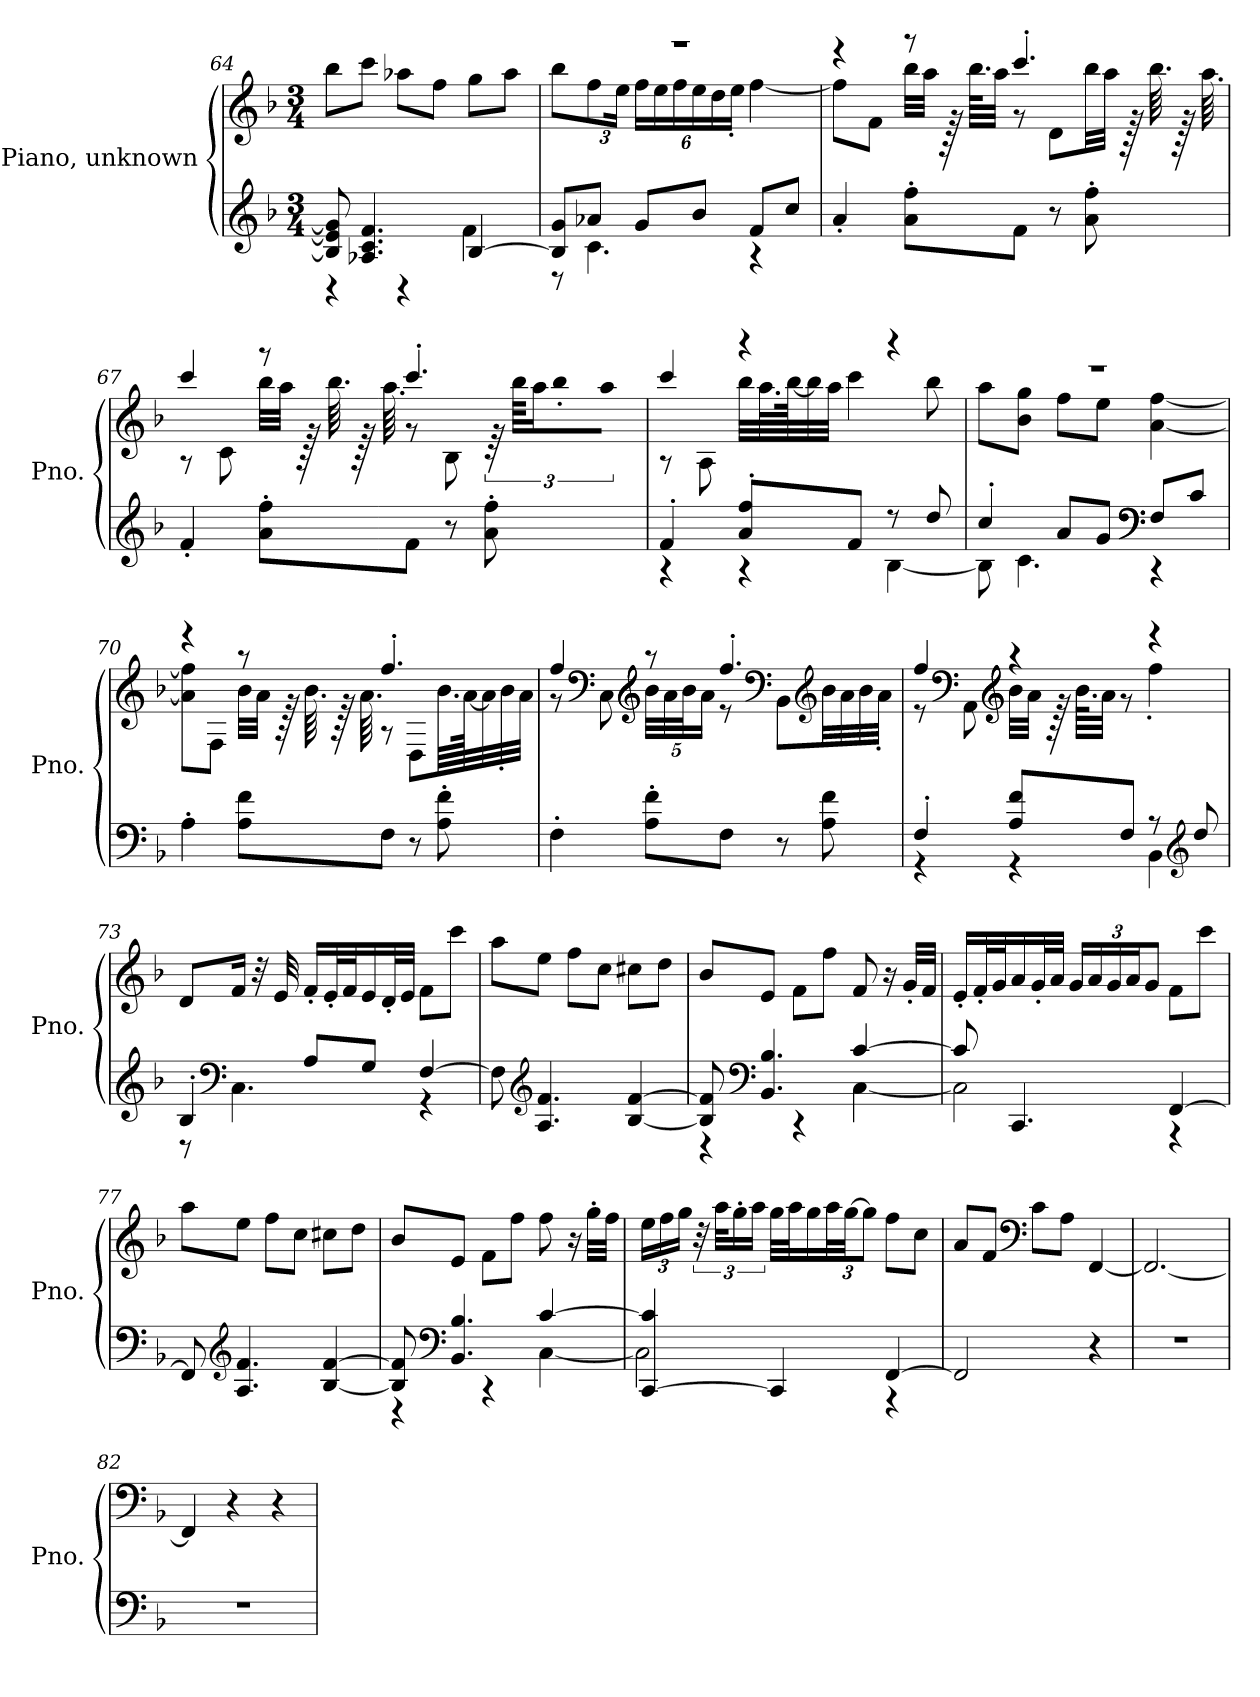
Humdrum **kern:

**kern	**kern
*part1	*part1
*staff2	*staff1
*I"Piano, unknown	*
*I'Pno.	*
*clefG2	*clefG2
*k[b-]	*k[b-]
*M3/4	*M3/4
=64	=64
*^	*
8B-/] 8e/] 8g/]	4r	8bb-\L
4.A-X/ 4.c/ 4.f/	.	8ccc\J
.	4r	8aa-X\L
.	.	8ff\J
[4B-/	4f\	8gg\L
.	.	8aa-\J
=65	=65	=65
*	*	*^
8B-/] 8g/L	8r	2.r	8bb-\L
*	*	*	*Xbrackettup
8a-X/J	4.c\	.	12ff\
.	.	.	24ee\Jk
8g/L	.	.	24ff\LL
.	.	.	24ee\
.	.	.	24ff\
8b-/J	.	.	24ee\
.	.	.	24dd\
.	.	.	24ee'\JJ
8f/L	4r	.	[4ff\
8cc/J	.	.	.
*v	*v	*	*
!!LO:LB:g=z	!!
=66	=66	=66
4a'/	4r	8ff\L]
.	.	8f\J
8a\' 8ff\'L	8r	32bb-\LLL
.	.	32aa\JJJ
.	.	128r
.	.	64.bb-\KLLL
.	.	32aa\JJJ
8f\J	4.ccc'/	8r
8r	.	8d\L
8a\' 8ff\'	.	32bb-\LL
.	.	32aa\JJJ
.	.	128r
.	.	64.bb-\
.	.	128r
.	.	64.aa\
=67	=67	=67
4f'/	4ccc/	8r
.	.	8c\
8a\' 8ff\'L	8r	32bb-\LLL
.	.	32aa\JJJ
.	.	128r
.	.	64.bb-\
.	.	128r
.	.	64.aa\
8f\J	4.ccc'/	8r
8r	.	8B-\
*	*	*brackettup
8a\' 8ff\'	.	96r
.	.	96bb-\KKLL
.	.	24aa\
.	.	32bb-'\L
.	.	32aa\JJJ
!!LO:LB:g=z	!!
=68	=68	=68
*^	*	*
4f'/	4r	4ccc/	8r
.	.	.	8A\
8a/' 8ff/'L	4r	4r	32bb-\LLL
.	.	.	64.aa\L
.	.	.	[128bb-\JK
.	.	.	32bb-\]
.	.	.	32aa\JJJ
8f/J	.	.	4ccc\
8r	[4B-\	4r	.
8dd/	.	.	8bb-\
=69	=69	=69	=69
4cc'/	8B-\]	2.r	8aa\L
.	4.c\	.	8b-\ 8gg\J
8a/L	.	.	8ff\L
8g/J	.	.	8ee\J
*clefF4	*	*	*
8F/L	4r	.	[4a\ [4ff\
8c/J	.	.	.
*v	*v	*	*
=70	=70	=70
4A'\	4r	8a\] 8ff\]L
.	.	8F\J
8A\ 8f\L	8r	32b-\LLL
.	.	32a\JJJ
.	.	128r
.	.	64.b-\
.	.	128r
.	.	64.a\
8F\J	4.ff'/	8r
8r	.	8D\L
8A\' 8f\'	.	64.b-\LLL
.	.	[128a\JK
.	.	32a\]
.	.	32b-'\
.	.	32a\JJJ
!!LO:LB:g=z	!!
=71	=71	=71
4F'\	4ff/	8r
*	*clefF4	*
.	.	8C\
*	*clefG2	*
*	*	*Xbrackettup
8A\' 8f\'L	8r	40b-\LLL
.	.	40a\
.	.	40b-\J
.	.	20a\JJ
8F\J	4.ff'/	8r
*	*clefF4	*
8r	.	8BB-\L
*	*clefG2	*
8A\ 8f\	.	32b-\LL
.	.	32a\
.	.	32b-\
.	.	32a'\JJJ
=72	=72	=72
*^	*	*
4F'/	4r	4ff/	8r
*	*	*clefF4	*
.	.	.	8AA\
*	*	*clefG2	*
8A/ 8f/L	4r	4r	32b-\LLL
.	.	.	32a\JJJ
.	.	.	128r
.	.	.	64.b-\KLLL
.	.	.	32a\JJJ
8F/J	.	.	8r
8r	4BB-\	4r	4ff'\
*clefG2	*	*	*
8dd/	.	.	.
*	*	*v	*v
!!LO:LB:g=z
=73	=73	=73
4B-'/	8r	8d/L
*clefF4	*	*
.	4.C\	16f/Jk
.	.	32r
.	.	32e/
8A/L	.	16f'/LL
.	.	32e'/L
.	.	32f/J
8G/J	.	16e/
.	.	32d'/L
.	.	32e/JJJ
[4F/	4r	8f\L
.	.	8ccc\J
*v	*v	*
=74	=74
8F\]	8aa\L
*clefG2	*
4.A/ 4.f/	8ee\J
.	8ff\L
.	8cc\J
[4B-/ [4f/	8cc#X\L
.	8dd\J
=75	=75
*^	*
8B-/] 8f/]	4r	8b-/L
*clefF4	*	*
4.BB-/ 4.B-/	.	8e/J
.	4r	8f\L
.	.	8ff\J
[4c/	[4C\	8f/
.	.	16r
.	.	32g'/LLL
.	.	32f/JJJ
!!LO:LB:g=z
=76	=76	=76
8c/]	2C\]	16e'/LL
.	.	32f'/L
.	.	32g/J
4.CC/	.	16a/
.	.	32g'/L
.	.	32a/JJJ
.	.	24g/LL
.	.	24a/
.	.	24g/
.	.	24a/J
.	.	12g/J
[4FF/	4r	8f\L
.	.	8ccc\J
*v	*v	*
=77	=77
8FF/]	8aa\L
*clefG2	*
4.A/ 4.f/	8ee\J
.	8ff\L
.	8cc\J
[4B-/ [4f/	8cc#X\L
.	8dd\J
=78	=78
*^	*
8B-/] 8f/]	4r	8b-/L
*clefF4	*	*
4.BB-/ 4.B-/	.	8e/J
.	4r	8f\L
.	.	8ff\J
[4c/	[4C\	8ff\
.	.	16r
.	.	32gg'\LLL
.	.	32ff\JJJ
!!LO:PB:g=z
=79	=79	=79
[4CC/ 4c/]	2C\]	24ee\LL
.	.	24ff\
.	.	24gg\JJ
*	*	*brackettup
.	.	48r
.	.	48aa\KLL
.	.	24gg'\
.	.	24aa\JJ
4CC/]	.	32gg\LLL
.	.	32aa\J
.	.	16gg\
*	*	*Xbrackettup
.	.	48aa\L
.	.	[48gg\JJ
.	.	12gg\J]
[4FF/	4r	8ff\L
.	.	8cc\J
*v	*v	*
=80	=80
2FF/]	8a/L
.	8f/J
*	*clefF4
.	8c\L
.	8A\J
4r	[4FF/
=81	=81
2.r	2.FF/_
=82	=82
2.r	4FF/]
.	4r
.	4r
=	=
*-	*-
